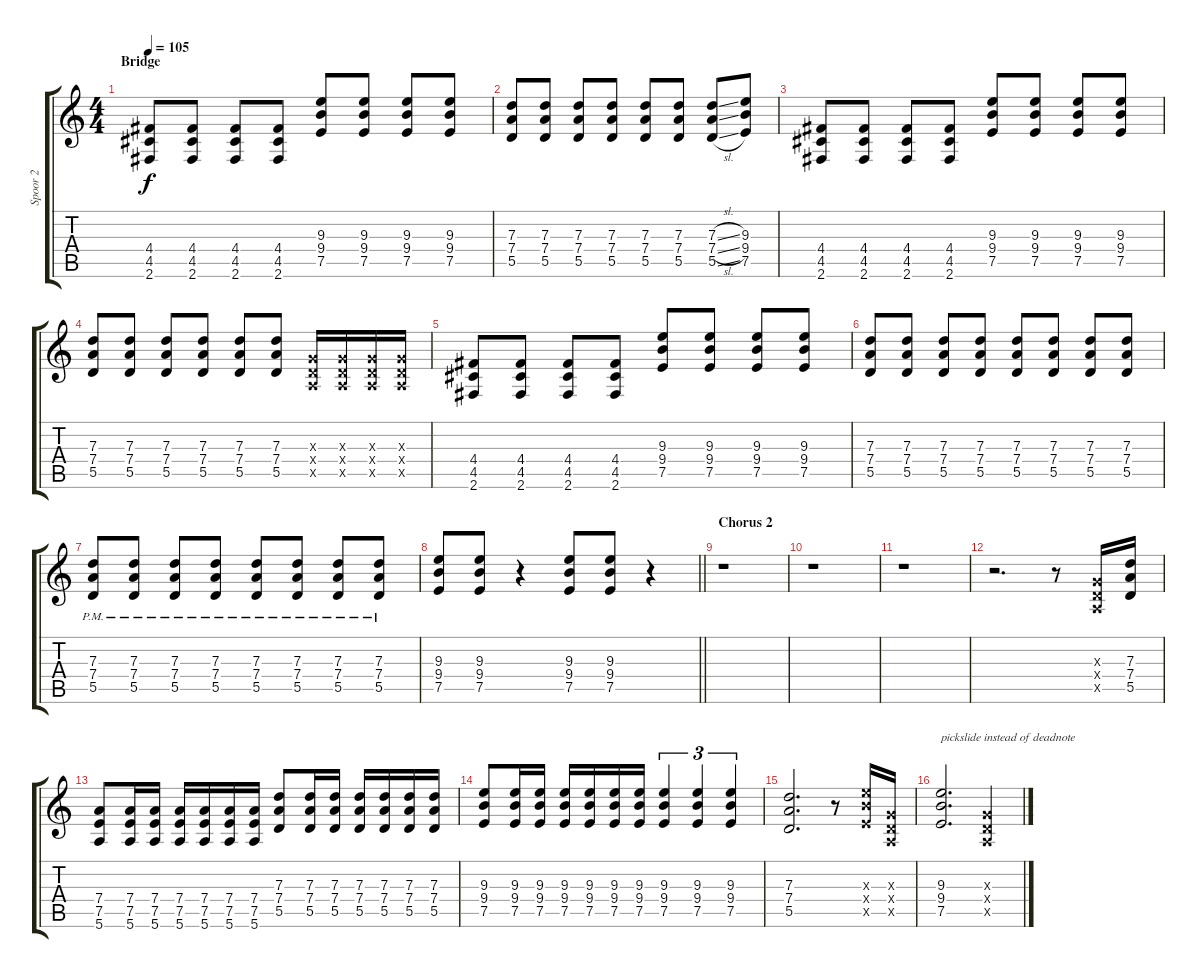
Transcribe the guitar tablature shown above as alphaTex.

\track ("Spoor 2" "Spoor 2") {instrument distortionguitar}
\staff {score tabs}
\tuning (E4 B3 G3 D3 A2 E2) {hide}
\ts (4 4)
\section ("" "Bridge")
\tempo 105
\clef g2
\ks c
(4.4 4.5 2.6).8{dy f} (4.4 4.5 2.6).8 (4.4 4.5 2.6).8 (4.4 4.5 2.6).8 (9.3 9.4 7.5).8 (9.3 9.4 7.5).8 (9.3 9.4 7.5).8 (9.3 9.4 7.5).8 |
(7.3 7.4 5.5).8 (7.3 7.4 5.5).8 (7.3 7.4 5.5).8 (7.3 7.4 5.5).8 (7.3 7.4 5.5).8 (7.3 7.4 5.5).8 (7.3{sl} 7.4{sl} 5.5{sl}).8 (9.3 9.4 7.5).8 |
(4.4 4.5 2.6).8 (4.4 4.5 2.6).8 (4.4 4.5 2.6).8 (4.4 4.5 2.6).8 (9.3 9.4 7.5).8 (9.3 9.4 7.5).8 (9.3 9.4 7.5).8 (9.3 9.4 7.5).8 |
(7.3 7.4 5.5).8 (7.3 7.4 5.5).8 (7.3 7.4 5.5).8 (7.3 7.4 5.5).8 (7.3 7.4 5.5).8 (7.3 7.4 5.5).8 (0.3{x} 0.4{x} 0.5{x}).16 (0.3{x} 0.4{x} 0.5{x}).16 (0.3{x} 0.4{x} 0.5{x}).16 (0.3{x} 0.4{x} 0.5{x}).16 |
(4.4 4.5 2.6).8 (4.4 4.5 2.6).8 (4.4 4.5 2.6).8 (4.4 4.5 2.6).8 (9.3 9.4 7.5).8 (9.3 9.4 7.5).8 (9.3 9.4 7.5).8 (9.3 9.4 7.5).8 |
(7.3 7.4 5.5).8 (7.3 7.4 5.5).8 (7.3 7.4 5.5).8 (7.3 7.4 5.5).8 (7.3 7.4 5.5).8 (7.3 7.4 5.5).8 (7.3 7.4 5.5).8 (7.3 7.4 5.5).8 |
(7.3{pm} 7.4{pm} 5.5{pm}).8 (7.3{pm} 7.4{pm} 5.5{pm}).8 (7.3{pm} 7.4{pm} 5.5{pm}).8 (7.3{pm} 7.4{pm} 5.5{pm}).8 (7.3{pm} 7.4{pm} 5.5{pm}).8 (7.3{pm} 7.4{pm} 5.5{pm}).8 (7.3{pm} 7.4{pm} 5.5).8 (7.3{pm} 7.4 5.5).8 |
\barLineRight lightlight
(9.3 9.4 7.5).8 (9.3 9.4 7.5).8 r.4 (9.3 9.4 7.5).8 (9.3 9.4 7.5).8 r.4 |
\section ("" "Chorus 2")
r.1 |
r.1 |
r.1 |
r.2{d} r.8 (0.3{x} 0.4{x} 0.5{x}).16 (7.3 7.4 5.5).16 |
(7.4 7.5 5.6).8 (7.4 7.5 5.6).16 (7.4 7.5 5.6).16 (7.4 7.5 5.6).16 (7.4 7.5 5.6).16 (7.4 7.5 5.6).16 (7.4 7.5 5.6).16 (7.3 7.4 5.5).8 (7.3 7.4 5.5).16 (7.3 7.4 5.5).16 (7.3 7.4 5.5).16 (7.3 7.4 5.5).16 (7.3 7.4 5.5).16 (7.3 7.4 5.5).16 |
(9.3 9.4 7.5).8 (9.3 9.4 7.5).16 (9.3 9.4 7.5).16 (9.3 9.4 7.5).16 (9.3 9.4 7.5).16 (9.3 9.4 7.5).16 (9.3 9.4 7.5).16 (9.3 9.4 7.5).4{tu (3 2)} (9.3 9.4 7.5).4{tu (3 2)} (9.3 9.4 7.5).4{tu (3 2)} |
(7.3 7.4 5.5).2{d} r.8 (9.3{x} 9.4{x} 7.5{x}).16 (0.3{x} 0.4{x} 0.5{x}).16 |
(9.3 9.4 7.5).2{d txt "pickslide instead of deadnote"} (0.3{x} 0.4{x} 0.5{x}).4
